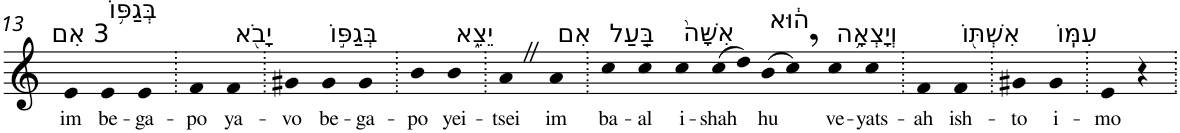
**kern	**text
*part1	*part1
*staff1	*staff1
*I"Piano	*
*I'Pno	*
!!LO:PB:g=z
*clefG2	*
*k[]	*
=13	=13
!LO:TX:a:t=3 אִם	!
!	!LO:LY:b
4e	im
!LO:TX:a:t=בְּגַפּ֥וֹ	!
!	!LO:LY:b
4e	be-
!	!LO:LY:b
4e	-ga-
=14.	=14.
!	!LO:LY:b
4f	-po
!LO:TX:a:t=יָבֹ֖א	!
!	!LO:LY:b
4f	ya-
=15.	=15.
!	!LO:LY:b
4g#X	-vo
!LO:TX:a:t=בְּגַפּ֣וֹ	!
!	!LO:LY:b
4g#	be-
!	!LO:LY:b
4g#	-ga-
=16.	=16.
!	!LO:LY:b
4b	-po
!LO:TX:a:t=יֵצֵ֑א	!
!	!LO:LY:b
4b	yei-
=17.	=17.
!	!LO:LY:b
4aZ	-tsei
!LO:TX:a:t=אִם	!
!	!LO:LY:b
4a	im
=18.	=18.
!LO:TX:a:t=בַּ֤עַל	!
!	!LO:LY:b
4cc	ba-
!	!LO:LY:b
4cc	-al
!LO:TX:a:t=אִשָּׁה֙	!
!	!LO:LY:b
4cc	i-
!	!LO:LY:b
(>8cc	-shah
8dd)	.
!LO:TX:a:t=ה֔וּא	!
!	!LO:LY:b
(>8b	hu
8cc,)	.
!LO:TX:a:t=וְיָצְאָ֥ה	!
!	!LO:LY:b
4cc	ve-
!	!LO:LY:b
4cc	-yats-
=19.	=19.
!	!LO:LY:b
4f	-ah
!LO:TX:a:t=אִשְׁתּ֖וֹ	!
!	!LO:LY:b
4f	ish-
=20.	=20.
!	!LO:LY:b
4g#X	-to
!LO:TX:a:t=עִמּֽוֹ	!
!	!LO:LY:b
4g#	i-
=21.	=21.
!	!LO:LY:b
4e	-mo
4r	.
=.	=.
*-	*-
